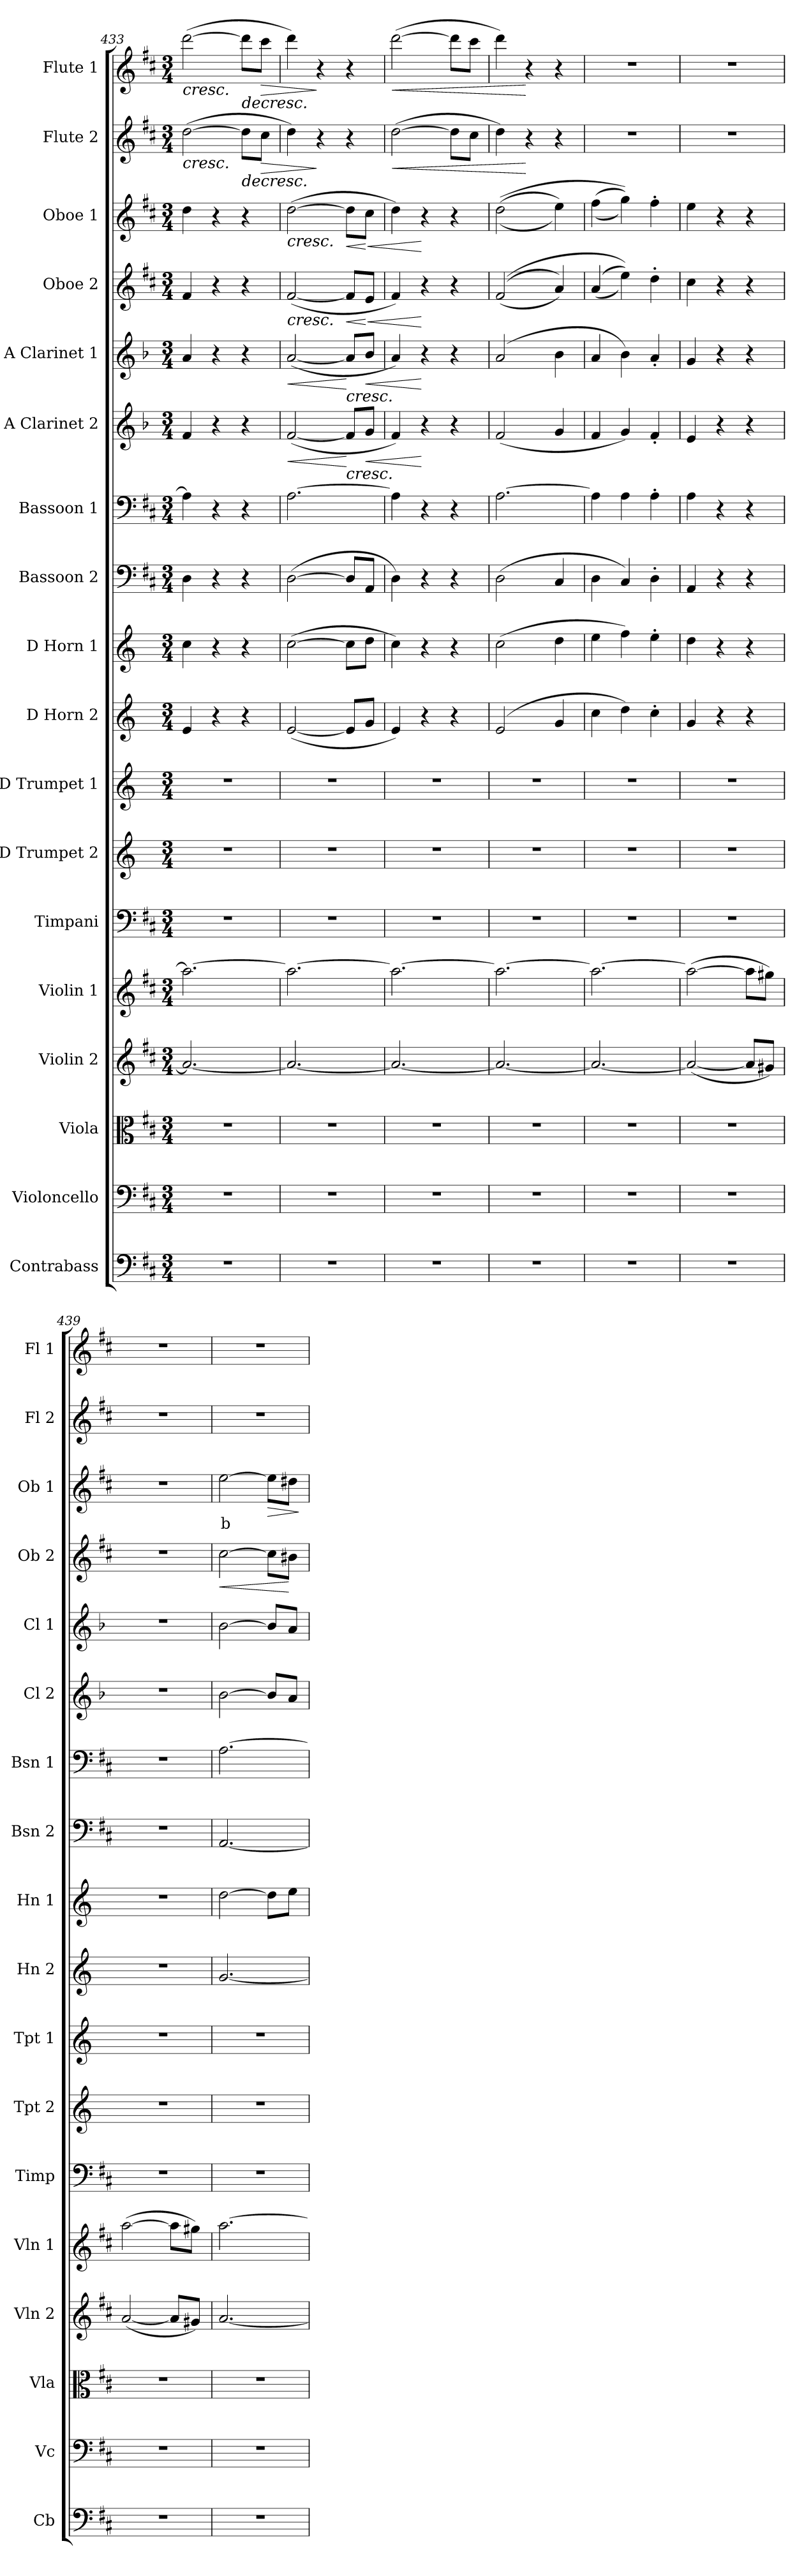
**kern	**kern	**kern	**kern	**kern	**kern	**kern	**kern	**kern	**kern	**kern	**kern	**kern	**dynam	**kern	**dynam	**kern	**dynam	**kern	**text	**dynam	**kern	**dynam	**kern	**dynam
*part18	*part17	*part16	*part15	*part14	*part13	*part12	*part11	*part10	*part9	*part8	*part7	*part6	*part6	*part5	*part5	*part4	*part4	*part3	*part3	*part3	*part2	*part2	*part1	*part1
*staff18	*staff17	*staff16	*staff15	*staff14	*staff13	*staff12	*staff11	*staff10	*staff9	*staff8	*staff7	*staff6	*staff6	*staff5	*staff5	*staff4	*staff4	*staff3	*staff3	*staff3	*staff2	*staff2	*staff1	*staff1
*I"Contrabass	*I"Violoncello	*I"Viola	*I"Violin 2	*I"Violin 1	*I"Timpani	*I"D Trumpet 2	*I"D Trumpet 1	*I"D Horn 2	*I"D Horn 1	*I"Bassoon 2	*I"Bassoon 1	*I"A Clarinet 2	*	*I"A Clarinet 1	*	*I"Oboe 2	*	*I"Oboe 1	*	*	*I"Flute 2	*	*I"Flute 1	*
*I'Cb	*I'Vc	*I'Vla	*I'Vln 2	*I'Vln 1	*I'Timp	*I'Tpt 2	*I'Tpt 1	*I'Hn 2	*I'Hn 1	*I'Bsn 2	*I'Bsn 1	*I'Cl 2	*	*I'Cl 1	*	*I'Ob 2	*	*I'Ob 1	*	*	*I'Fl 2	*	*I'Fl 1	*
*clefF4	*clefF4	*clefC3	*clefG2	*clefG2	*clefF4	*clefG2	*clefG2	*clefG2	*clefG2	*clefF4	*clefF4	*clefG2	*	*clefG2	*	*clefG2	*	*clefG2	*	*	*clefG2	*	*clefG2	*
*ITrd7c12	*	*	*	*	*	*ITrd-1c-2	*ITrd-1c-2	*ITrd6c10	*ITrd6c10	*	*	*ITrd2c3	*	*ITrd2c3	*	*	*	*	*	*	*	*	*	*
*k[f#c#]	*k[f#c#]	*k[f#c#]	*k[f#c#]	*k[f#c#]	*k[f#c#]	*k[f#c#]	*k[f#c#]	*k[f#c#]	*k[f#c#]	*k[f#c#]	*k[f#c#]	*k[f#c#]	*	*k[f#c#]	*	*k[f#c#]	*	*k[f#c#]	*	*	*k[f#c#]	*	*k[f#c#]	*
*M3/4	*M3/4	*M3/4	*M3/4	*M3/4	*M3/4	*M3/4	*M3/4	*M3/4	*M3/4	*M3/4	*M3/4	*M3/4	*	*M3/4	*	*M3/4	*	*M3/4	*	*	*M3/4	*	*M3/4	*
=433	=433	=433	=433	=433	=433	=433	=433	=433	=433	=433	=433	=433	=433	=433	=433	=433	=433	=433	=433	=433	=433	=433	=433	=433
!	!	!	!	!	!	!	!	!	!	!	!	!	!	!	!	!	!	!	!	!	!	!LO:HP:b	!	!LO:HP:b
2.r	2.r	2.r	2.a/_	2.aa\_	2.r	2.r	2.r	4F#/	4d\	4D\	4A\]	4d/	.	4f#/	.	4f#/	.	4dd\	.	.	([2dd\	<	([2ddd\	<
.	.	.	.	.	.	.	.	4r	4r	4r	4r	4r	.	4r	.	4r	.	4r	.	.	.	.	.	.
!	!	!	!	!	!	!	!	!	!	!	!	!	!	!	!	!	!	!	!	!	!	!LO:HP:b	!	!LO:HP:b
.	.	.	.	.	.	.	.	4r	4r	4r	4r	4r	.	4r	.	4r	.	4r	.	.	8dd\L]	>	8ddd\L]	>
!	!	!	!	!	!	!	!	!	!	!	!	!	!	!	!	!	!	!	!	!	!	!LO:HP:n=1:b	!	!LO:HP:b
.	.	.	.	.	.	.	.	.	.	.	.	.	.	.	.	.	.	.	.	.	8cc#\J	[ >	8ccc#\J	>
.	.	.	.	.	.	.	.	.	.	.	.	.	.	.	.	.	.	.	.	.	.	.	.	[
=434	=434	=434	=434	=434	=434	=434	=434	=434	=434	=434	=434	=434	=434	=434	=434	=434	=434	=434	=434	=434	=434	=434	=434	=434
!	!	!	!	!	!	!	!	!	!	!	!	!	!LO:HP:b	!	!LO:HP:b	!	!LO:HP:b	!	!	!LO:HP:b	!	!	!	!
2.r	2.r	2.r	2.a/_	2.aa\_	2.r	2.r	2.r	([2F#/	([2d\	([2D\	[2.A\	([2d/	<	([2f#/	<	([2f#/	<	([2dd\	.	<	4dd\)	.	4ddd\)	.
.	.	.	.	.	.	.	.	.	.	.	.	.	.	.	.	.	.	.	.	.	4r	]	4r	]
!	!	!	!	!	!	!	!	!	!	!	!	!	!LO:HP:n=1:b	!	!LO:HP:n=1:b	!	!LO:HP:b	!	!	!LO:HP:b	!	!	!	!
.	.	.	.	.	.	.	.	8F#/L]	8d\L]	8D/L]	.	8d/L]	[ <	8f#/L]	[ <	8f#/L]	<	8dd\L]	.	<	4r	.	4r	.
!	!	!	!	!	!	!	!	!	!	!	!	!	!LO:HP:b	!	!LO:HP:b	!	!LO:HP:n=1:b	!	!	!LO:HP:n=1:b	!	!	!	!
.	.	.	.	.	.	.	.	8A/J	8e\J	8AA/J	.	8e/J	<	8g/J	<	8e/J	[ <	8cc#\J	.	[ <	.	.	.	.
=435	=435	=435	=435	=435	=435	=435	=435	=435	=435	=435	=435	=435	=435	=435	=435	=435	=435	=435	=435	=435	=435	=435	=435	=435
!	!	!	!	!	!	!	!	!	!	!	!	!	!	!	!	!	!	!	!	!	!	!LO:HP:b	!	!LO:HP:b
2.r	2.r	2.r	2.a/_	2.aa\_	2.r	2.r	2.r	4F#/)	4d\)	4D\)	4A\]	4d/)	.	4f#/)	.	4f#/)	.	4dd\)	.	.	([2dd\	<	([2ddd\	<
.	.	.	.	.	.	.	.	4r	4r	4r	4r	4r	[	4r	[	4r	[	4r	.	[	.	.	.	.
.	.	.	.	.	.	.	.	4r	4r	4r	4r	4r	.	4r	.	4r	.	4r	.	.	8dd\L]	.	8ddd\L]	.
.	.	.	.	.	.	.	.	.	.	.	.	.	.	.	.	.	.	.	.	.	8cc#\J	]	8ccc#\J	]
=436	=436	=436	=436	=436	=436	=436	=436	=436	=436	=436	=436	=436	=436	=436	=436	=436	=436	=436	=436	=436	=436	=436	=436	=436
2.r	2.r	2.r	2.a/_	2.aa\_	2.r	2.r	2.r	(2F#/	(2d\	(2D\	[2.A\	(2d/	.	(2f#/	.	(((2f#/	.	(((2dd\	.	.	4dd\)	.	4ddd\)	.
.	.	.	.	.	.	.	.	.	.	.	.	.	.	.	.	.	.	.	.	.	4r	[	4r	[
.	.	.	.	.	.	.	.	4A/	4e\	4C#/	.	4e/	.	4g\	.	4a/))	.	4ee\))	.	.	4r	.	4r	.
=437	=437	=437	=437	=437	=437	=437	=437	=437	=437	=437	=437	=437	=437	=437	=437	=437	=437	=437	=437	=437	=437	=437	=437	=437
2.r	2.r	2.r	2.a/_	2.aa\_	2.r	2.r	2.r	4d\	4f#\	4D\	4A\]	4d/	.	4f#/	.	((4a/	.	((4ff#\	.	.	2.r	.	2.r	.
.	.	.	.	.	.	.	.	4e\)	4g\)	4C#/)	4A\	4e/)	.	4g\)	.	4ee\)))	.	4gg\)))	.	.	.	.	.	.
.	.	.	.	.	.	.	.	4d'\	4f#'\	4D'\	4A'\	4d'/	.	4f#'/	.	4dd'\	.	4ff#'\	.	.	.	.	.	.
=438	=438	=438	=438	=438	=438	=438	=438	=438	=438	=438	=438	=438	=438	=438	=438	=438	=438	=438	=438	=438	=438	=438	=438	=438
2.r	2.r	2.r	(2a/_	(2aa\_	2.r	2.r	2.r	4A/	4e\	4AA/	4A\	4c#/	.	4e/	.	4cc#\	.	4ee\	.	.	2.r	.	2.r	.
.	.	.	.	.	.	.	.	4r	4r	4r	4r	4r	.	4r	.	4r	.	4r	.	.	.	.	.	.
.	.	.	8a/L]	8aa\L]	.	.	.	4r	4r	4r	4r	4r	.	4r	.	4r	.	4r	.	.	.	.	.	.
.	.	.	8g#X/J)	8gg#X\J)	.	.	.	.	.	.	.	.	.	.	.	.	.	.	.	.	.	.	.	.
=439	=439	=439	=439	=439	=439	=439	=439	=439	=439	=439	=439	=439	=439	=439	=439	=439	=439	=439	=439	=439	=439	=439	=439	=439
2.r	2.r	2.r	([2a/	([2aa\	2.r	2.r	2.r	2.r	2.r	2.r	2.r	2.r	.	2.r	.	2.r	.	2.r	.	.	2.r	.	2.r	.
.	.	.	8a/L]	8aa\L]	.	.	.	.	.	.	.	.	.	.	.	.	.	.	.	.	.	.	.	.
.	.	.	8g#X/J)	8gg#X\J)	.	.	.	.	.	.	.	.	.	.	.	.	.	.	.	.	.	.	.	.
=440	=440	=440	=440	=440	=440	=440	=440	=440	=440	=440	=440	=440	=440	=440	=440	=440	=440	=440	=440	=440	=440	=440	=440	=440
!	!	!	!	!	!	!	!	!	!	!	!	!	!	!	!	!	!LO:HP:b	!	!LO:LY:b:color=#FF0000	!	!	!	!	!
2.r	2.r	2.r	[2.a/	[2.aa\	2.r	2.r	2.r	[2.A/	[2e\	[2.AA/	[2.A\	[2g\	.	[2g\	.	[2cc#\	<	[2ee\	b	.	2.r	.	2.r	.
!	!	!	!	!	!	!	!	!	!	!	!	!	!	!	!	!	!	!	!	!LO:HP:b	!	!	!	!
.	.	.	.	.	.	.	.	.	8e\L]	.	.	8g/L]	.	8g/L]	.	8cc#\L]	.	8ee\L]	.	>	.	.	.	.
.	.	.	.	.	.	.	.	.	8f#\J	.	.	8f#/J	[	8f#/J	[	8b#X\J	[	8dd#X\J	.	[	.	.	.	.
.	.	.	.	.	.	.	.	.	.	.	.	.	.	.	.	.	[	.	.	]	.	.	.	.
=	=	=	=	=	=	=	=	=	=	=	=	=	=	=	=	=	=	=	=	=	=	=	=	=
*-	*-	*-	*-	*-	*-	*-	*-	*-	*-	*-	*-	*-	*-	*-	*-	*-	*-	*-	*-	*-	*-	*-	*-	*-
